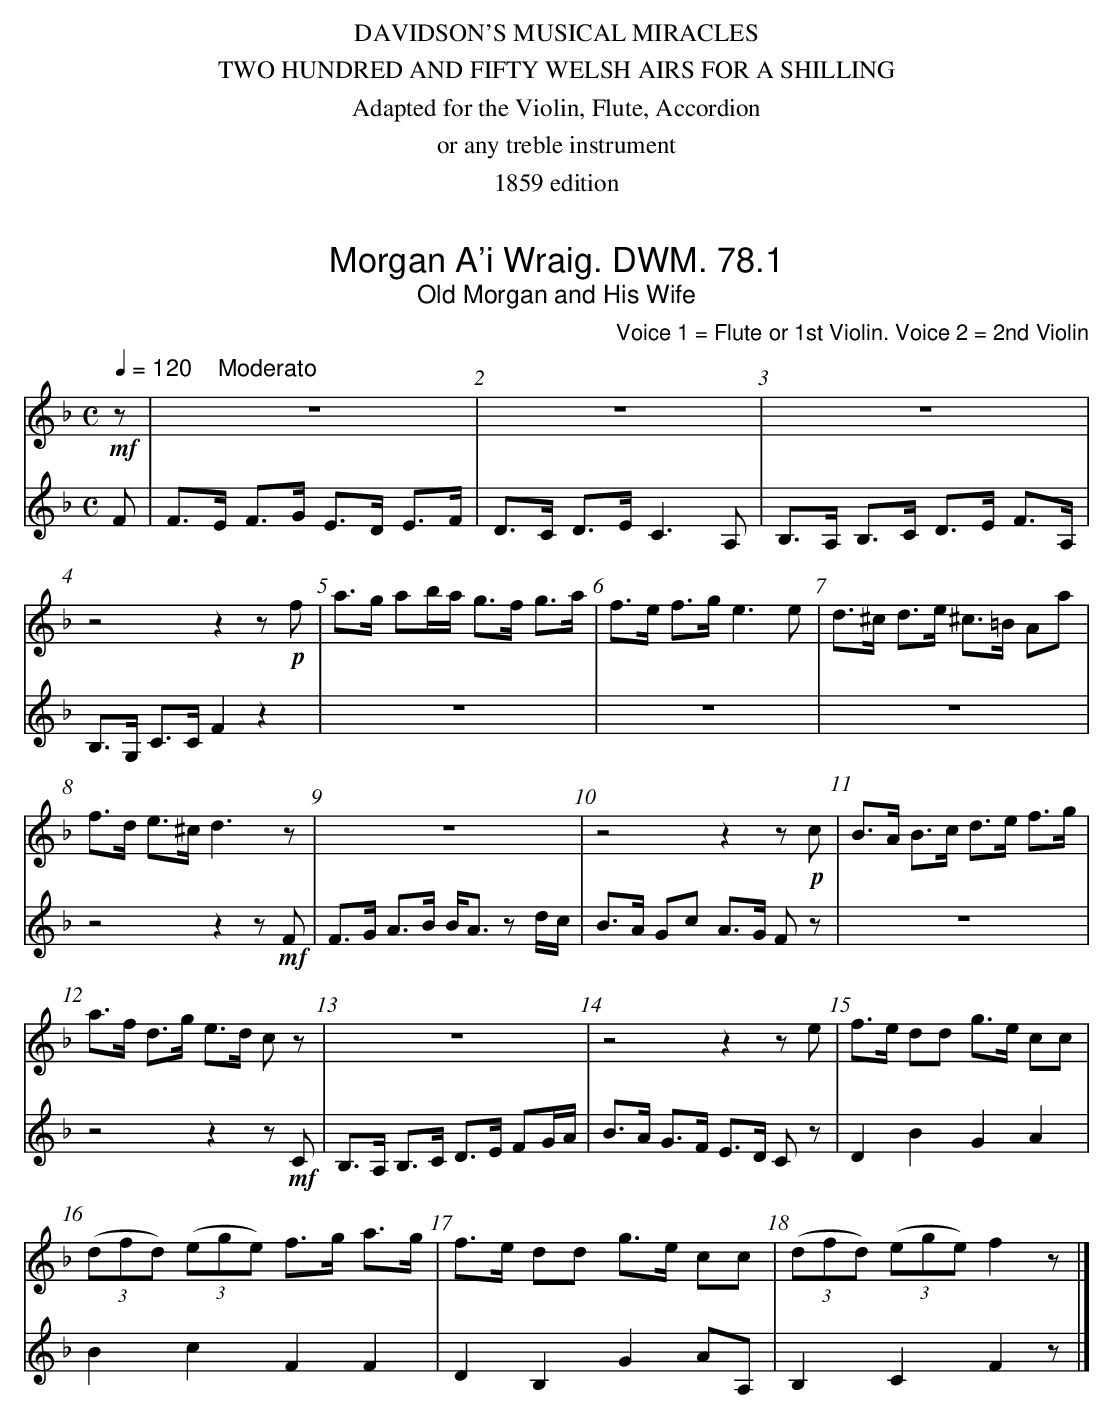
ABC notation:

X:1
T:Morgan A'i Wraig. DWM. 78.1
T:Old Morgan and His Wife
O:Voice 1 = Flute or 1st Violin. Voice 2 = 2nd Violin
M:C
L:1/8
Q:1/4=120 "    Moderato
K:F
V:1
!mf!z|Z|Z|Z|
V:2
F|F>E F>G E>D E>F|D>C D>E C3A,|B,>A, B,>C D>E F>A,|
V:1
z4 z2 z!p!f|a>g ab/a/ g>f g>a|f>e f>g e3e|d>^c d>e ^c>=B Aa|
V:2
B,>G, C>C F2z2|Z|Z|Z|
V:1
f>d e>^c d3z|Z|z4 z2 z!p!c|B>A B>c d>e f>g|
V:2
z4 z2 z!mf!F|F>G A>B B<A zd/c/|B>A Gc A>G Fz|Z|
V:1
a>f d>g e>d cz|Z|z4 z2 ze|f>e dd g>e cc|
V:2
z4 z2 z !mf!C|B,>A, B,>C D>E FG/A/|B>A G>F E>D Cz|D2B2G2A2|
V:1
(3(dfd) (3(ege) f>g a>g|f>e dd g>e cc|(3(dfd) (3(ege) f2z|]
V:2
B2c2F2F2|D2B,2G2 AA,|B,2C2F2z|]
